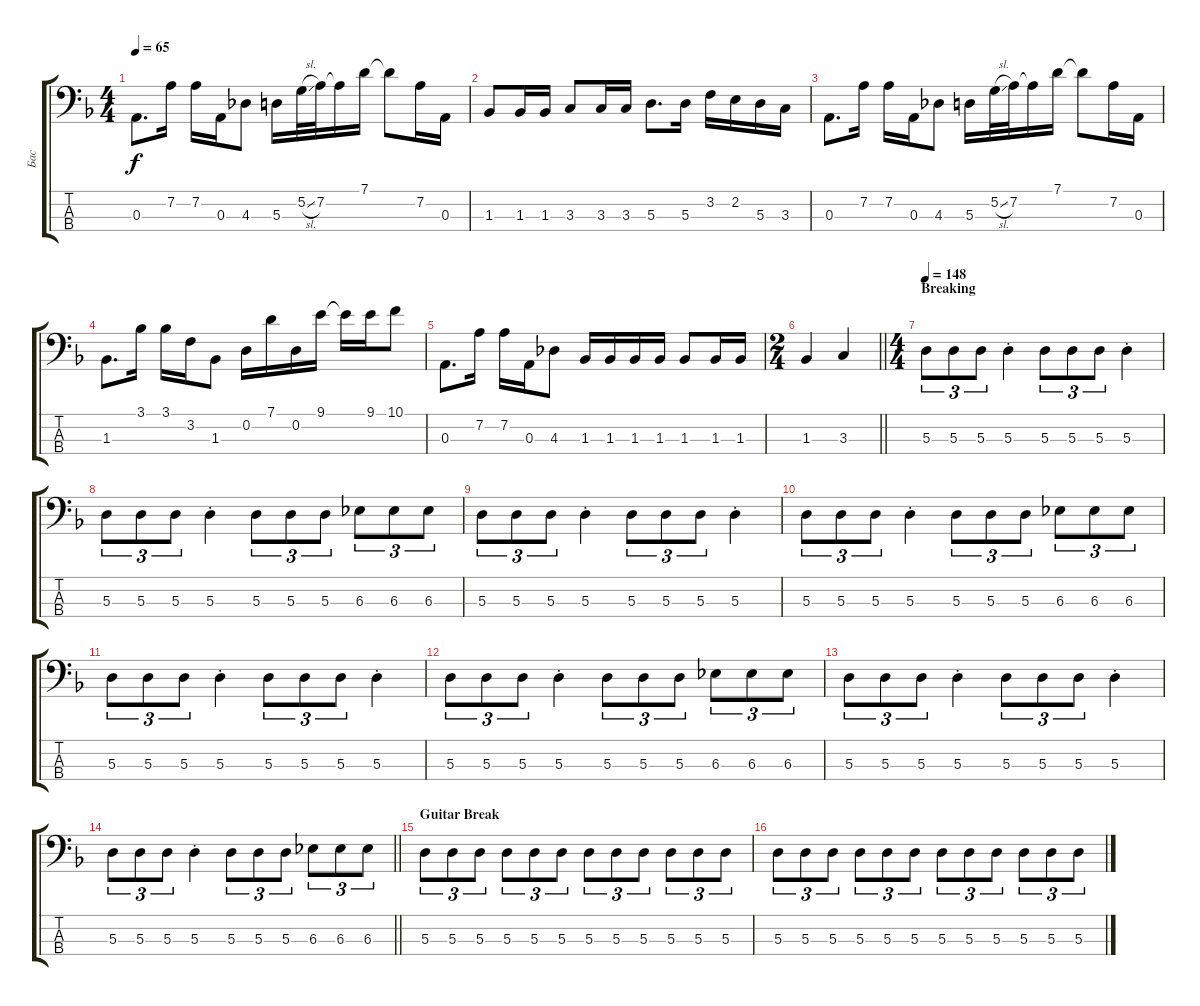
\track ("Бас" "Бас") {instrument electricbassfinger}
\staff {score tabs}
\tuning (G2 D2 A1 D1) {hide}
\ts (4 4)
\tempo 65
\clef f4
\ks dminor
0.3.8{d dy f} 7.2.16 7.2.16 0.3.16 4.3.8 5.3.16 5.2{sl}.32 7.2.32 7.2{t}.16 7.1.16 7.1{t}.8 7.2.16 0.3.16 |
1.3.8 1.3.16 1.3.16 3.3.8 3.3.16 3.3.16 5.3.8{d} 5.3.16 3.2.16 2.2.16 5.3.16 3.3.16 |
0.3.8{d} 7.2.16 7.2.16 0.3.16 4.3.8 5.3.16 5.2{sl}.32 7.2.32 7.2{t}.16 7.1.16 7.1{t}.8 7.2.16 0.3.16 |
1.3.8{d} 3.1.16 3.1.16 3.2.16 1.3.8 0.2.16 7.1.16 0.2.16 9.1.16 9.1{t}.16 9.1.16 10.1.8 |
0.3.8{d} 7.2.16 7.2.16 0.3.16 4.3.8 1.3.16 1.3.16 1.3.16 1.3.16 1.3.8 1.3.16 1.3.16 |
\ts (2 4)
\barLineRight lightlight
1.3.4 3.3.4 |
\ts (4 4)
\section ("" "Breaking")
\tempo 148
5.3.8{tu (3 2)} 5.3.8{tu (3 2)} 5.3.8{tu (3 2)} 5.3{st}.4 5.3.8{tu (3 2)} 5.3.8{tu (3 2)} 5.3.8{tu (3 2)} 5.3{st}.4 |
5.3.8{tu (3 2)} 5.3.8{tu (3 2)} 5.3.8{tu (3 2)} 5.3{st}.4 5.3.8{tu (3 2)} 5.3.8{tu (3 2)} 5.3.8{tu (3 2)} 6.3.8{tu (3 2)} 6.3.8{tu (3 2)} 6.3.8{tu (3 2)} |
5.3.8{tu (3 2)} 5.3.8{tu (3 2)} 5.3.8{tu (3 2)} 5.3{st}.4 5.3.8{tu (3 2)} 5.3.8{tu (3 2)} 5.3.8{tu (3 2)} 5.3{st}.4 |
5.3.8{tu (3 2)} 5.3.8{tu (3 2)} 5.3.8{tu (3 2)} 5.3{st}.4 5.3.8{tu (3 2)} 5.3.8{tu (3 2)} 5.3.8{tu (3 2)} 6.3.8{tu (3 2)} 6.3.8{tu (3 2)} 6.3.8{tu (3 2)} |
5.3.8{tu (3 2)} 5.3.8{tu (3 2)} 5.3.8{tu (3 2)} 5.3{st}.4 5.3.8{tu (3 2)} 5.3.8{tu (3 2)} 5.3.8{tu (3 2)} 5.3{st}.4 |
5.3.8{tu (3 2)} 5.3.8{tu (3 2)} 5.3.8{tu (3 2)} 5.3{st}.4 5.3.8{tu (3 2)} 5.3.8{tu (3 2)} 5.3.8{tu (3 2)} 6.3.8{tu (3 2)} 6.3.8{tu (3 2)} 6.3.8{tu (3 2)} |
5.3.8{tu (3 2)} 5.3.8{tu (3 2)} 5.3.8{tu (3 2)} 5.3{st}.4 5.3.8{tu (3 2)} 5.3.8{tu (3 2)} 5.3.8{tu (3 2)} 5.3{st}.4 |
\barLineRight lightlight
5.3.8{tu (3 2)} 5.3.8{tu (3 2)} 5.3.8{tu (3 2)} 5.3{st}.4 5.3.8{tu (3 2)} 5.3.8{tu (3 2)} 5.3.8{tu (3 2)} 6.3.8{tu (3 2)} 6.3.8{tu (3 2)} 6.3.8{tu (3 2)} |
\section ("" "Guitar Break")
5.3.8{tu (3 2)} 5.3.8{tu (3 2)} 5.3.8{tu (3 2)} 5.3.8{tu (3 2)} 5.3.8{tu (3 2)} 5.3.8{tu (3 2)} 5.3.8{tu (3 2)} 5.3.8{tu (3 2)} 5.3.8{tu (3 2)} 5.3.8{tu (3 2)} 5.3.8{tu (3 2)} 5.3.8{tu (3 2)} |
5.3.8{tu (3 2)} 5.3.8{tu (3 2)} 5.3.8{tu (3 2)} 5.3.8{tu (3 2)} 5.3.8{tu (3 2)} 5.3.8{tu (3 2)} 5.3.8{tu (3 2)} 5.3.8{tu (3 2)} 5.3.8{tu (3 2)} 5.3.8{tu (3 2)} 5.3.8{tu (3 2)} 5.3.8{tu (3 2)}
